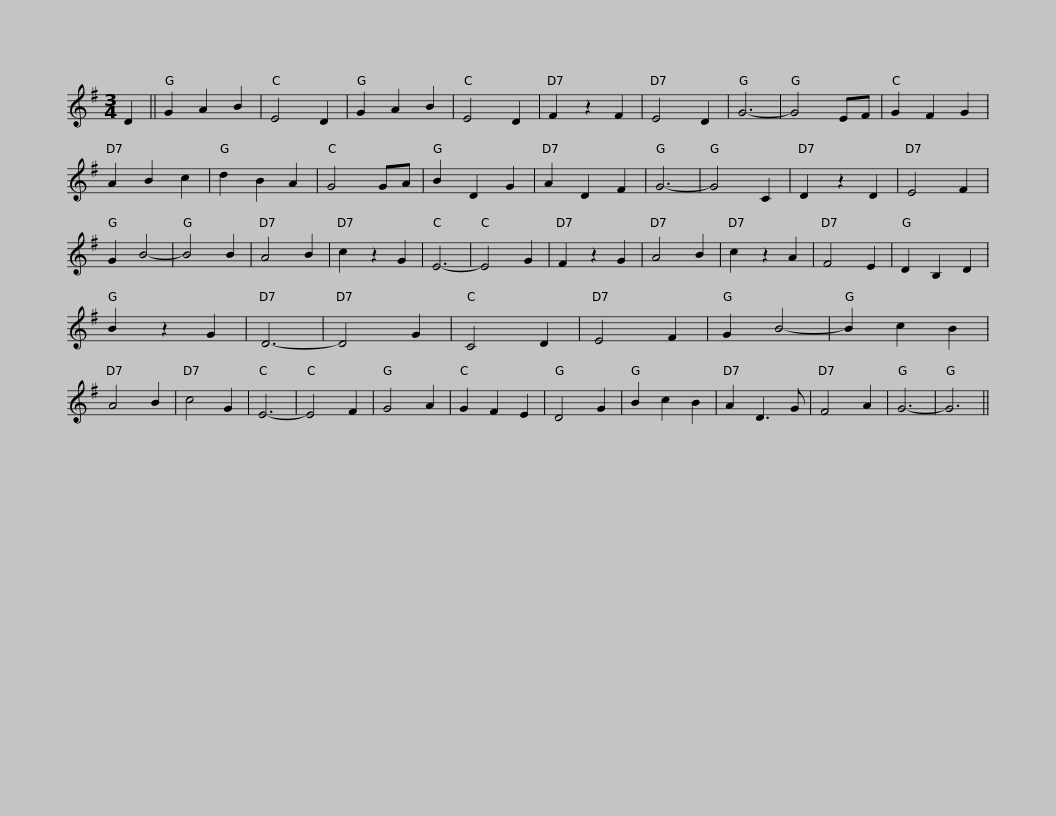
X:1
L:1/8
M:3/4
I:linebreak $
K:G
V:1 treble
V:1
 D2 || G2 A2 B2 | E4 D2 | G2 A2 B2 | E4 D2 | %5
 F2 z2 F2 | E4 D2 | G6- | G4 EF | G2 F2 G2 | %10
 A2 B2 c2 | d2 B2 A2 | G4 GA | B2 D2 G2 |$ A2 D2 F2 | %15
 G6- | G4 C2 | D2 z2 D2 | E4 F2 | G2 B4- | %20
 B4 B2 | A4 B2 | c2 z2 G2 | E6- | E4 G2 | %25
 F2 z2 G2 | A4 B2 | c2 z2 A2 | F4 E2 |$ D2 B,2 D2 | %30
 B2 z2 G2 | D6- | D4 G2 | C4 D2 | E4 F2 | %35
 G2 B4- | B2 c2 B2 | A4 B2 | c4 G2 | E6- | %40
 E4 F2 | G4 A2 | G2 F2 E2 | D4 G2 |$ B2 c2 B2 | %45
 A2 D3 G | F4 A2 | G6- | G6 || %49
